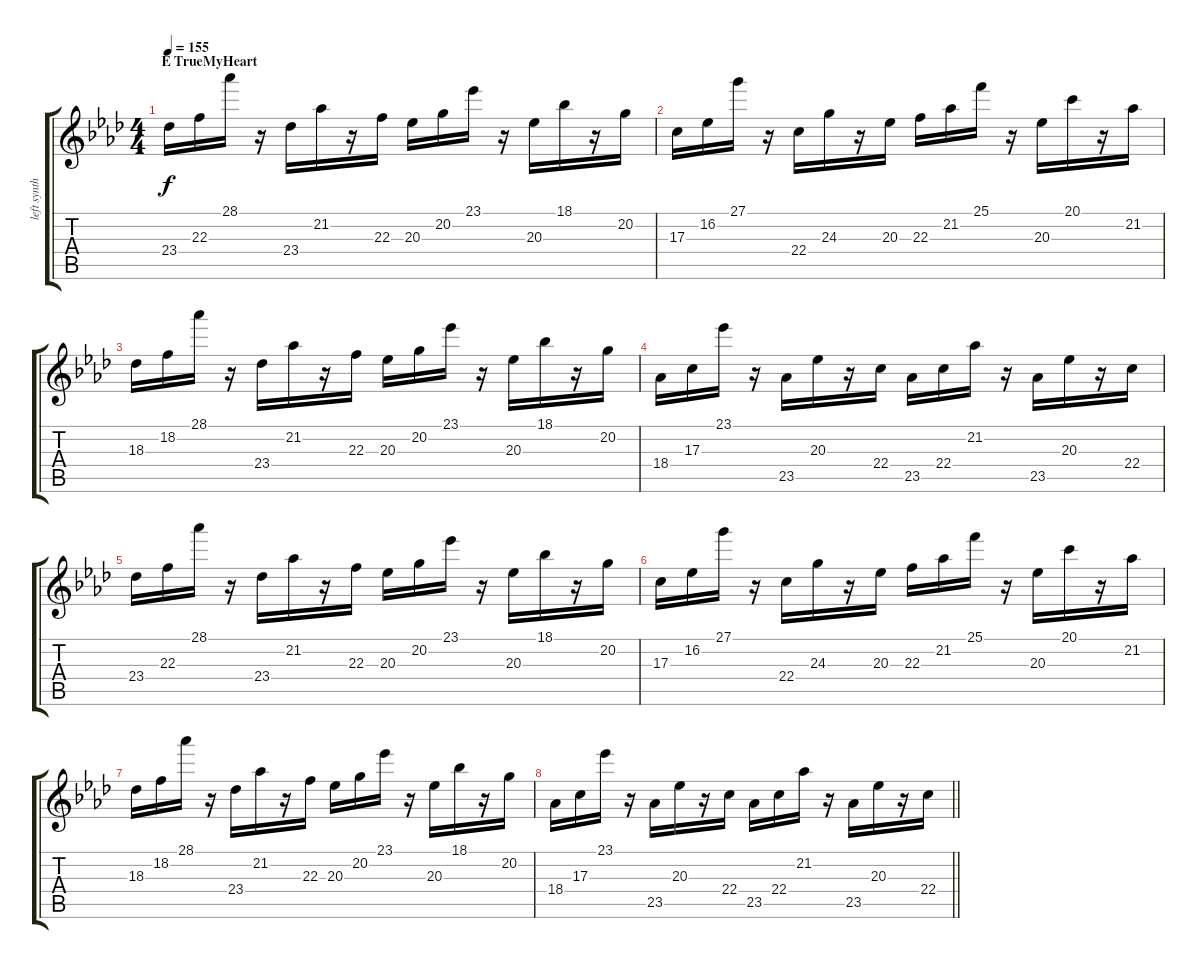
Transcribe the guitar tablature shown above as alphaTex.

\track ("left synth2" "left synth") {instrument lead1square}
\staff {score tabs}
\tuning (E4 B3 G3 D3 A2 E2) {hide}
\ts (4 4)
\section ("" "E TrueMyHeart")
\tempo 155
\clef g2
\ks ab
23.4.16{dy f} 22.3.16 28.1.16 r.16 23.4.16 21.2.16 r.16 22.3.16 20.3.16 20.2.16 23.1.16 r.16 20.3.16 18.1.16 r.16 20.2.16 |
17.3.16 16.2.16 27.1.16 r.16 22.4.16 24.3.16 r.16 20.3.16 22.3.16 21.2.16 25.1.16 r.16 20.3.16 20.1.16 r.16 21.2.16 |
18.3.16 18.2.16 28.1.16 r.16 23.4.16 21.2.16 r.16 22.3.16 20.3.16 20.2.16 23.1.16 r.16 20.3.16 18.1.16 r.16 20.2.16 |
18.4.16 17.3.16 23.1.16 r.16 23.5.16 20.3.16 r.16 22.4.16 23.5.16 22.4.16 21.2.16 r.16 23.5.16 20.3.16 r.16 22.4.16 |
23.4.16 22.3.16 28.1.16 r.16 23.4.16 21.2.16 r.16 22.3.16 20.3.16 20.2.16 23.1.16 r.16 20.3.16 18.1.16 r.16 20.2.16 |
17.3.16 16.2.16 27.1.16 r.16 22.4.16 24.3.16 r.16 20.3.16 22.3.16 21.2.16 25.1.16 r.16 20.3.16 20.1.16 r.16 21.2.16 |
18.3.16 18.2.16 28.1.16 r.16 23.4.16 21.2.16 r.16 22.3.16 20.3.16 20.2.16 23.1.16 r.16 20.3.16 18.1.16 r.16 20.2.16 |
\barLineRight lightlight
18.4.16 17.3.16 23.1.16 r.16 23.5.16 20.3.16 r.16 22.4.16 23.5.16 22.4.16 21.2.16 r.16 23.5.16 20.3.16 r.16 22.4.16
